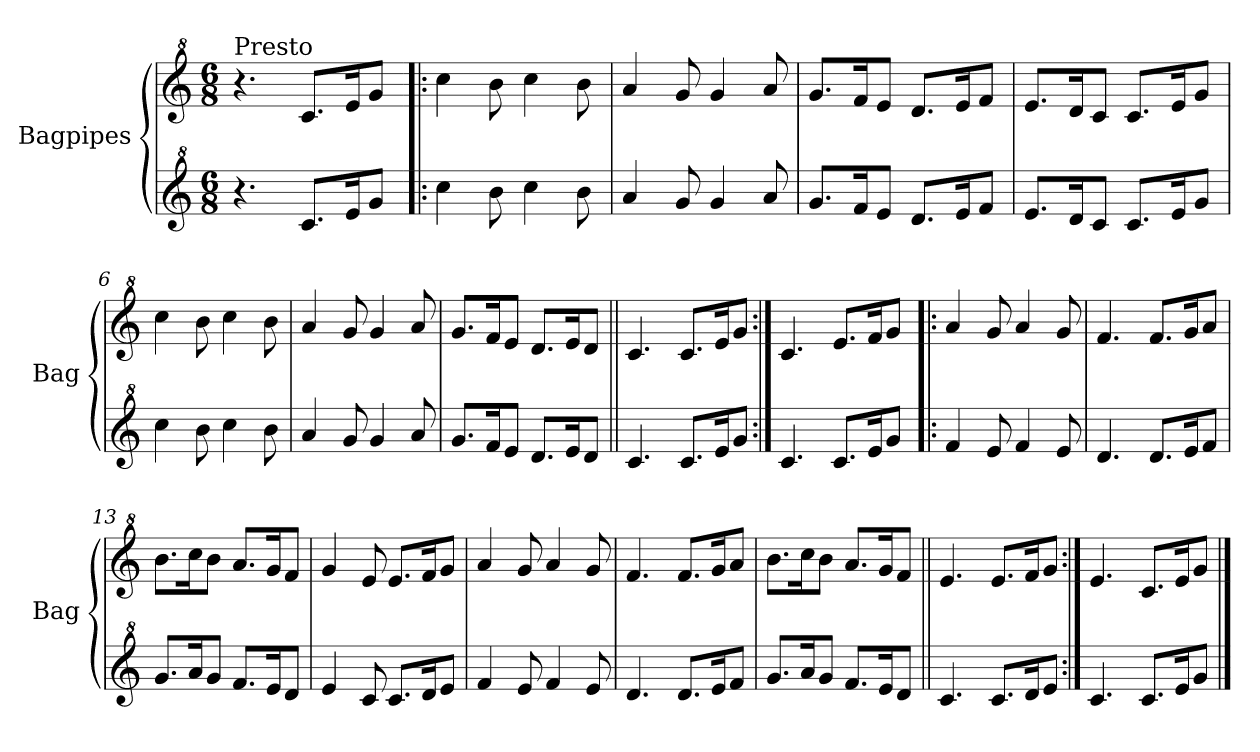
**kern	**kern
*part2	*part1
*staff2	*staff1
*I"Bagpipes	*I"Bagpipes
*I'Bag	*I'Bag
*clefG^2	*clefG^2
*k[]	*k[]
*C:	*C:
*M6/8	*M6/8
=1	=1
!	!LO:TX:a:t=Presto
4.r	4.r
8.cc/L	8.cc/L
16ee/K	16ee/K
8gg/J	8gg/J
=2!|:	=2!|:
4ccc\	4ccc\
8bb\	8bb\
4ccc\	4ccc\
8bb\	8bb\
=3	=3
4aa/	4aa/
8gg/	8gg/
4gg/	4gg/
8aa/	8aa/
=4	=4
8.gg/L	8.gg/L
16ff/K	16ff/K
8ee/J	8ee/J
8.dd/L	8.dd/L
16ee/K	16ee/K
8ff/J	8ff/J
=5	=5
8.ee/L	8.ee/L
16dd/K	16dd/K
8cc/J	8cc/J
8.cc/L	8.cc/L
16ee/K	16ee/K
8gg/J	8gg/J
=6	=6
4ccc\	4ccc\
8bb\	8bb\
4ccc\	4ccc\
8bb\	8bb\
=7	=7
4aa/	4aa/
8gg/	8gg/
4gg/	4gg/
8aa/	8aa/
=8	=8
8.gg/L	8.gg/L
16ff/K	16ff/K
8ee/J	8ee/J
8.dd/L	8.dd/L
16ee/K	16ee/K
8dd/J	8dd/J
!!LO:LB:g=z
=9||	=9||
4.cc/	4.cc/
8.cc/L	8.cc/L
16ee/K	16ee/K
8gg/J	8gg/J
=10:|!	=10:|!
4.cc/	4.cc/
8.cc/L	8.ee/L
16ee/K	16ff/K
8gg/J	8gg/J
=11!|:	=11!|:
4ff/	4aa/
8ee/	8gg/
4ff/	4aa/
8ee/	8gg/
=12	=12
4.dd/	4.ff/
8.dd/L	8.ff/L
16ee/K	16gg/K
8ff/J	8aa/J
=13	=13
8.gg/L	8.bb\L
16aa/K	16ccc\K
8gg/J	8bb\J
8.ff/L	8.aa/L
16ee/K	16gg/K
8dd/J	8ff/J
=14	=14
4ee/	4gg/
8cc/	8ee/
8.cc/L	8.ee/L
16dd/K	16ff/K
8ee/J	8gg/J
=15	=15
4ff/	4aa/
8ee/	8gg/
4ff/	4aa/
8ee/	8gg/
=16	=16
4.dd/	4.ff/
8.dd/L	8.ff/L
16ee/K	16gg/K
8ff/J	8aa/J
!!LO:LB:g=z
=17	=17
8.gg/L	8.bb\L
16aa/K	16ccc\K
8gg/J	8bb\J
8.ff/L	8.aa/L
16ee/K	16gg/K
8dd/J	8ff/J
=18||	=18||
4.cc/	4.ee/
8.cc/L	8.ee/L
16dd/K	16ff/K
8ee/J	8gg/J
=19:|!	=19:|!
4.cc/	4.ee/
8.cc/L	8.cc/L
16ee/K	16ee/K
8gg/J	8gg/J
==	==
*-	*-
